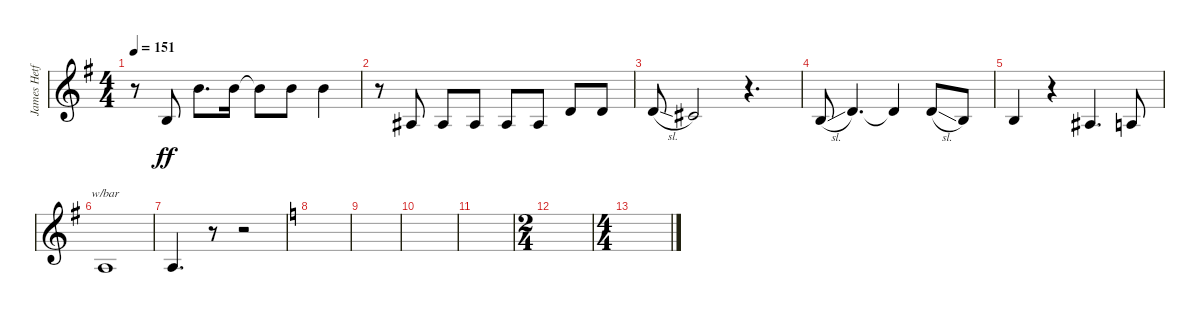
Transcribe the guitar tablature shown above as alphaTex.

\track ("James Hetfield [V]" "James Hetf") {instrument violin}
\staff {score}
\tuning (E4 B3 G3 D3 A2 E2) {hide}
\ts (4 4)
\tempo 151
\clef g2
\ks g
r.8{dy ff} 0.2.8 7.1.8{d} 7.1.16 7.1{t}.8 7.1.8 7.1.4 |
r.8 3.3.8 3.3.8 3.3.8 3.3.8 3.3.8 3.2.8 3.2.8 |
3.2{sl}.8 2.2.2 r.4{d} |
4.3{sl}.8 7.3.4{d} 7.3{t}.4 7.3{sl}.8 4.3.8 |
4.3.4 r.4 3.3.4{d} 2.3.8 |
2.3.1{tbe (custom default 0 0 10 0 56 -6 60 -6)} |
2.3{t}.4{d} r.8 r.2 |
\ks c
|
|
|
|
\ts (2 4)
|
\ts (4 4)
